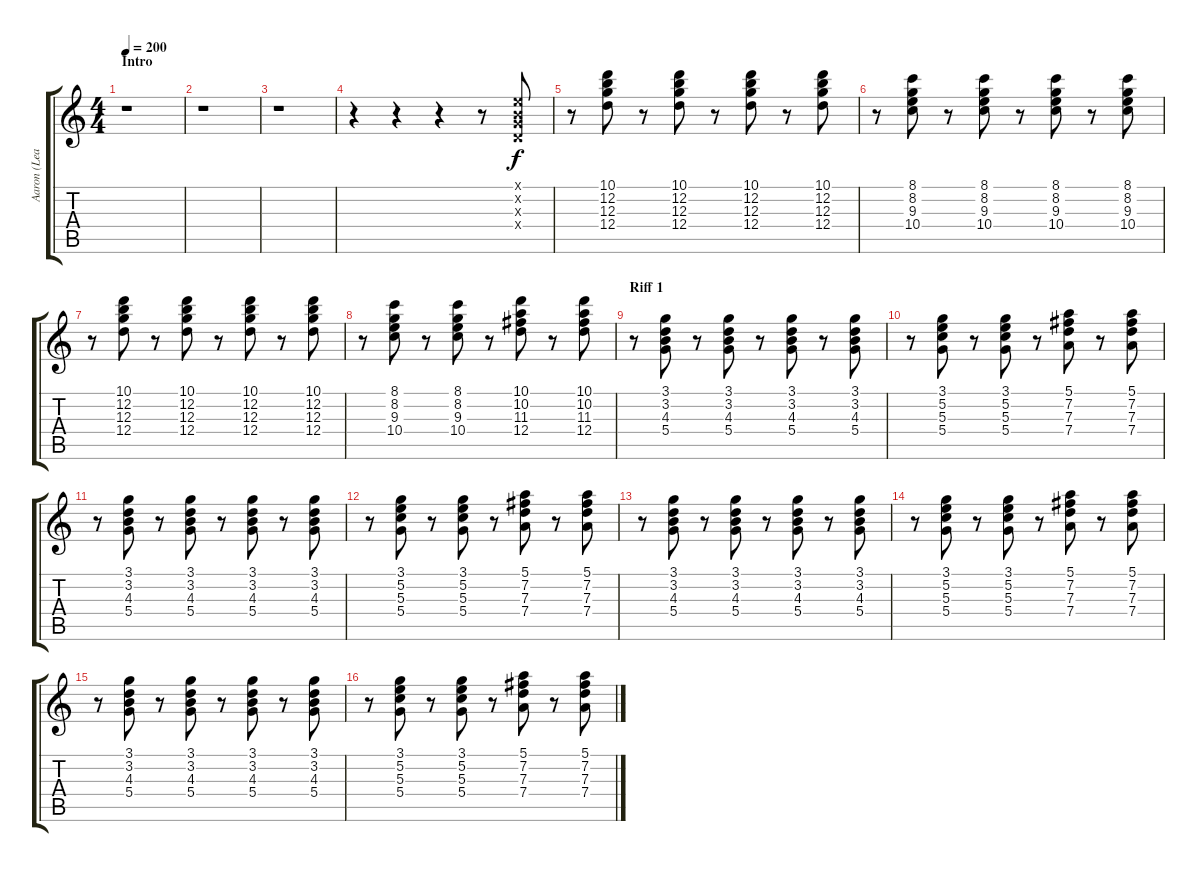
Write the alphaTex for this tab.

\track ("Aaron (Lead Guitar)" "Aaron (Lea") {instrument electricguitarmuted}
\staff {score tabs}
\tuning (E4 B3 G3 D3 A2 E2) {hide}
\ts (4 4)
\section ("" "Intro")
\tempo 200
\clef g2
\ks c
r.1{dy f instrument electricguitarmuted} |
r.1 |
r.1 |
r.4 r.4 r.4 r.8 (0.1{x} 0.2{x} 0.3{x} 0.4{x}).8 |
r.8 (10.1 12.2 12.3 12.4).8 r.8 (10.1 12.2 12.3 12.4).8 r.8 (10.1 12.2 12.3 12.4).8 r.8 (10.1 12.2 12.3 12.4).8 |
r.8 (8.1 8.2 9.3 10.4).8 r.8 (8.1 8.2 9.3 10.4).8 r.8 (8.1 8.2 9.3 10.4).8 r.8 (8.1 8.2 9.3 10.4).8 |
r.8 (10.1 12.2 12.3 12.4).8 r.8 (10.1 12.2 12.3 12.4).8 r.8 (10.1 12.2 12.3 12.4).8 r.8 (10.1 12.2 12.3 12.4).8 |
r.8 (8.1 8.2 9.3 10.4).8 r.8 (8.1 8.2 9.3 10.4).8 r.8 (10.1 10.2 11.3 12.4).8 r.8 (10.1 10.2 11.3 12.4).8 |
\section ("" "Riff 1")
r.8 (3.1 3.2 4.3 5.4).8 r.8 (3.1 3.2 4.3 5.4).8 r.8 (3.1 3.2 4.3 5.4).8 r.8 (3.1 3.2 4.3 5.4).8 |
r.8 (3.1 5.2 5.3 5.4).8 r.8 (3.1 5.2 5.3 5.4).8 r.8 (5.1 7.2 7.3 7.4).8 r.8 (5.1 7.2 7.3 7.4).8 |
r.8 (3.1 3.2 4.3 5.4).8 r.8 (3.1 3.2 4.3 5.4).8 r.8 (3.1 3.2 4.3 5.4).8 r.8 (3.1 3.2 4.3 5.4).8 |
r.8 (3.1 5.2 5.3 5.4).8 r.8 (3.1 5.2 5.3 5.4).8 r.8 (5.1 7.2 7.3 7.4).8 r.8 (5.1 7.2 7.3 7.4).8 |
r.8 (3.1 3.2 4.3 5.4).8 r.8 (3.1 3.2 4.3 5.4).8 r.8 (3.1 3.2 4.3 5.4).8 r.8 (3.1 3.2 4.3 5.4).8 |
r.8 (3.1 5.2 5.3 5.4).8 r.8 (3.1 5.2 5.3 5.4).8 r.8 (5.1 7.2 7.3 7.4).8 r.8 (5.1 7.2 7.3 7.4).8 |
r.8 (3.1 3.2 4.3 5.4).8 r.8 (3.1 3.2 4.3 5.4).8 r.8 (3.1 3.2 4.3 5.4).8 r.8 (3.1 3.2 4.3 5.4).8 |
r.8 (3.1 5.2 5.3 5.4).8 r.8 (3.1 5.2 5.3 5.4).8 r.8 (5.1 7.2 7.3 7.4).8 r.8 (5.1 7.2 7.3 7.4).8
